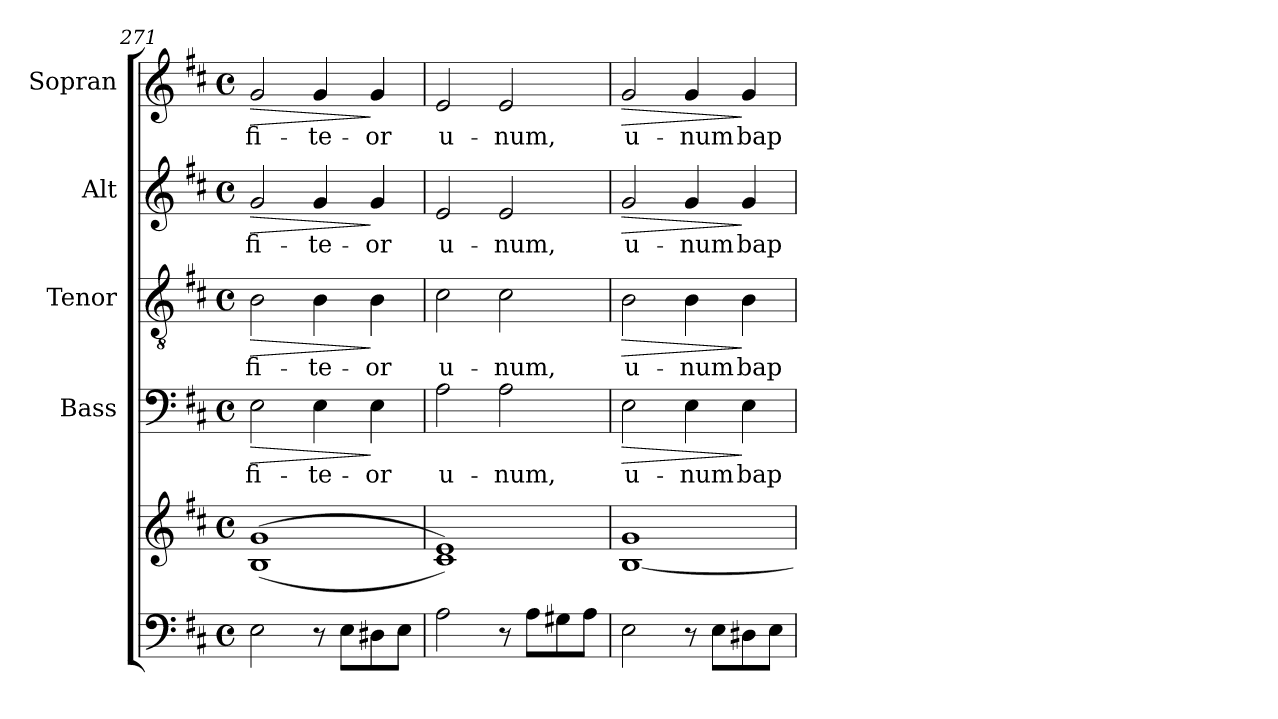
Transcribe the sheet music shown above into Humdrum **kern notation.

**kern	**kern	**kern	**text	**dynam	**kern	**text	**dynam	**kern	**text	**dynam	**kern	**text	**dynam
*part5	*part5	*part4	*part4	*part4	*part3	*part3	*part3	*part2	*part2	*part2	*part1	*part1	*part1
*staff6	*staff5	*staff4	*staff4	*staff4	*staff3	*staff3	*staff3	*staff2	*staff2	*staff2	*staff1	*staff1	*staff1
*	*	*I"Bass	*	*	*I"Tenor	*	*	*I"Alt	*	*	*I"Sopran	*	*
*	*	*I'B.	*	*	*I'T.	*	*	*I'A.	*	*	*I'S.	*	*
!!LO:PB:g=z
*clefF4	*clefG2	*clefF4	*	*	*clefGv2	*	*	*clefG2	*	*	*clefG2	*	*
*k[f#c#]	*k[f#c#]	*k[f#c#]	*	*	*k[f#c#]	*	*	*k[f#c#]	*	*	*k[f#c#]	*	*
*D:	*D:	*D:	*	*	*D:	*	*	*D:	*	*	*D:	*	*
*M4/4	*M4/4	*M4/4	*	*	*M4/4	*	*	*M4/4	*	*	*M4/4	*	*
*met(c)	*met(c)	*met(c)	*	*	*met(c)	*	*	*met(c)	*	*	*met(c)	*	*
=271	=271	=271	=271	=271	=271	=271	=271	=271	=271	=271	=271	=271	=271
!	!	!	!LO:LY:b	!LO:HP:b	!	!LO:LY:b	!LO:HP:b	!	!LO:LY:b	!LO:HP:b	!	!LO:LY:b	!LO:HP:b
2E\	(>(<1B 1g	2E\	-fi-	>	2B\	-fi-	>	2g/	-fi-	>	2g/	-fi-	>
!	!	!	!LO:LY:b	!	!	!LO:LY:b	!	!	!LO:LY:b	!	!	!LO:LY:b	!
8r	.	4E\	-te-	.	4B\	-te-	.	4g/	-te-	.	4g/	-te-	.
8E\L	.	.	.	.	.	.	.	.	.	.	.	.	.
!	!	!	!LO:LY:b	!	!	!LO:LY:b	!	!	!LO:LY:b	!	!	!LO:LY:b	!
8D#X\	.	4E\	-or	]	4B\	-or	]	4g/	-or	]	4g/	-or	]
8E\J	.	.	.	.	.	.	.	.	.	.	.	.	.
=272	=272	=272	=272	=272	=272	=272	=272	=272	=272	=272	=272	=272	=272
!	!	!	!LO:LY:b	!	!	!LO:LY:b	!	!	!LO:LY:b	!	!	!LO:LY:b	!
2A\	1c# 1e))	2A\	u-	.	2c#\	u-	.	2e/	u-	.	2e/	u-	.
!	!	!	!LO:LY:b	!	!	!LO:LY:b	!	!	!LO:LY:b	!	!	!LO:LY:b	!
8r	.	2A\	-num,	.	2c#\	-num,	.	2e/	-num,	.	2e/	-num,	.
8A\L	.	.	.	.	.	.	.	.	.	.	.	.	.
8G#X\	.	.	.	.	.	.	.	.	.	.	.	.	.
8A\J	.	.	.	.	.	.	.	.	.	.	.	.	.
=273	=273	=273	=273	=273	=273	=273	=273	=273	=273	=273	=273	=273	=273
!	!	!	!LO:LY:b	!LO:HP:b	!	!LO:LY:b	!LO:HP:b	!	!LO:LY:b	!LO:HP:b	!	!LO:LY:b	!LO:HP:b
2E\	[1B 1g	2E\	u-	>	2B\	u-	>	2g/	u-	>	2g/	u-	>
!	!	!	!LO:LY:b	!	!	!LO:LY:b	!	!	!LO:LY:b	!	!	!LO:LY:b	!
8r	.	4E\	-num	.	4B\	-num	.	4g/	-num	.	4g/	-num	.
8E\L	.	.	.	.	.	.	.	.	.	.	.	.	.
!	!	!	!LO:LY:b	!	!	!LO:LY:b	!	!	!LO:LY:b	!	!	!LO:LY:b	!
8D#X\	.	4E\	bap-	]	4B\	bap-	]	4g/	bap-	]	4g/	bap-	]
8E\J	.	.	.	.	.	.	.	.	.	.	.	.	.
=	=	=	=	=	=	=	=	=	=	=	=	=	=
*-	*-	*-	*-	*-	*-	*-	*-	*-	*-	*-	*-	*-	*-
